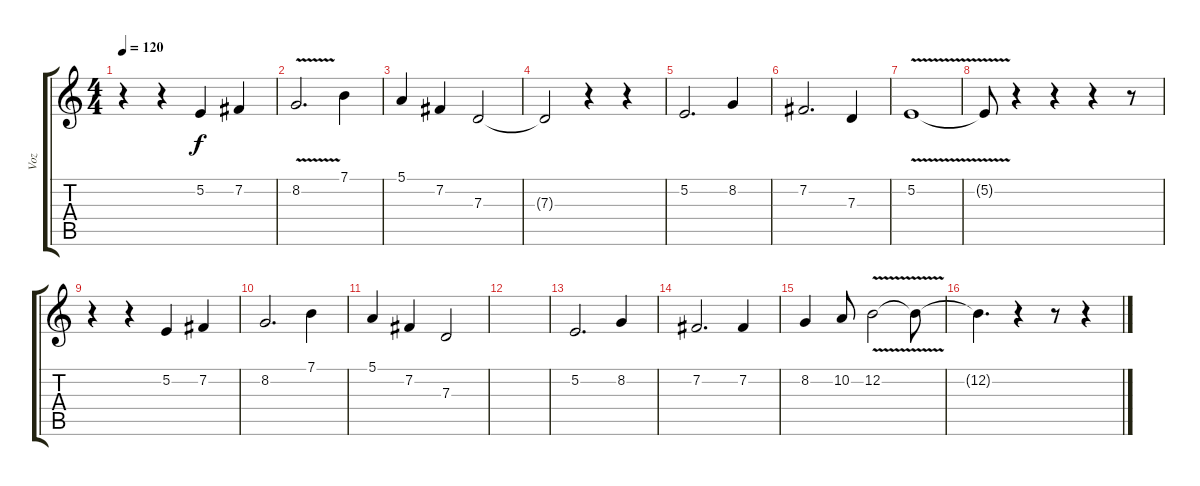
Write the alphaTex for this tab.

\track ("Voz" "Voz") {instrument violin}
\staff {score tabs}
\tuning (E4 B3 G3 D3 A2 E2) {hide}
\ts (4 4)
\tempo 120
\clef g2
\ks c
r.4{dy f} r.4 5.2.4 7.2.4 |
8.2{v}.2{d} 7.1.4 |
5.1.4 7.2.4 7.3.2 |
7.3{t}.2 r.4 r.4 |
5.2.2{d} 8.2.4 |
7.2.2{d} 7.3.4 |
5.2{v}.1 |
5.2{t}.8 r.4 r.4 r.4 r.8 |
r.4 r.4 5.2.4 7.2.4 |
8.2.2{d} 7.1.4 |
5.1.4 7.2.4 7.3.2 |
|
5.2.2{d} 8.2.4 |
7.2.2{d} 7.2.4 |
8.2.4 10.2.8 12.2{v}.2 12.2{t}.8 |
12.2{t}.4{d} r.4 r.8 r.4
